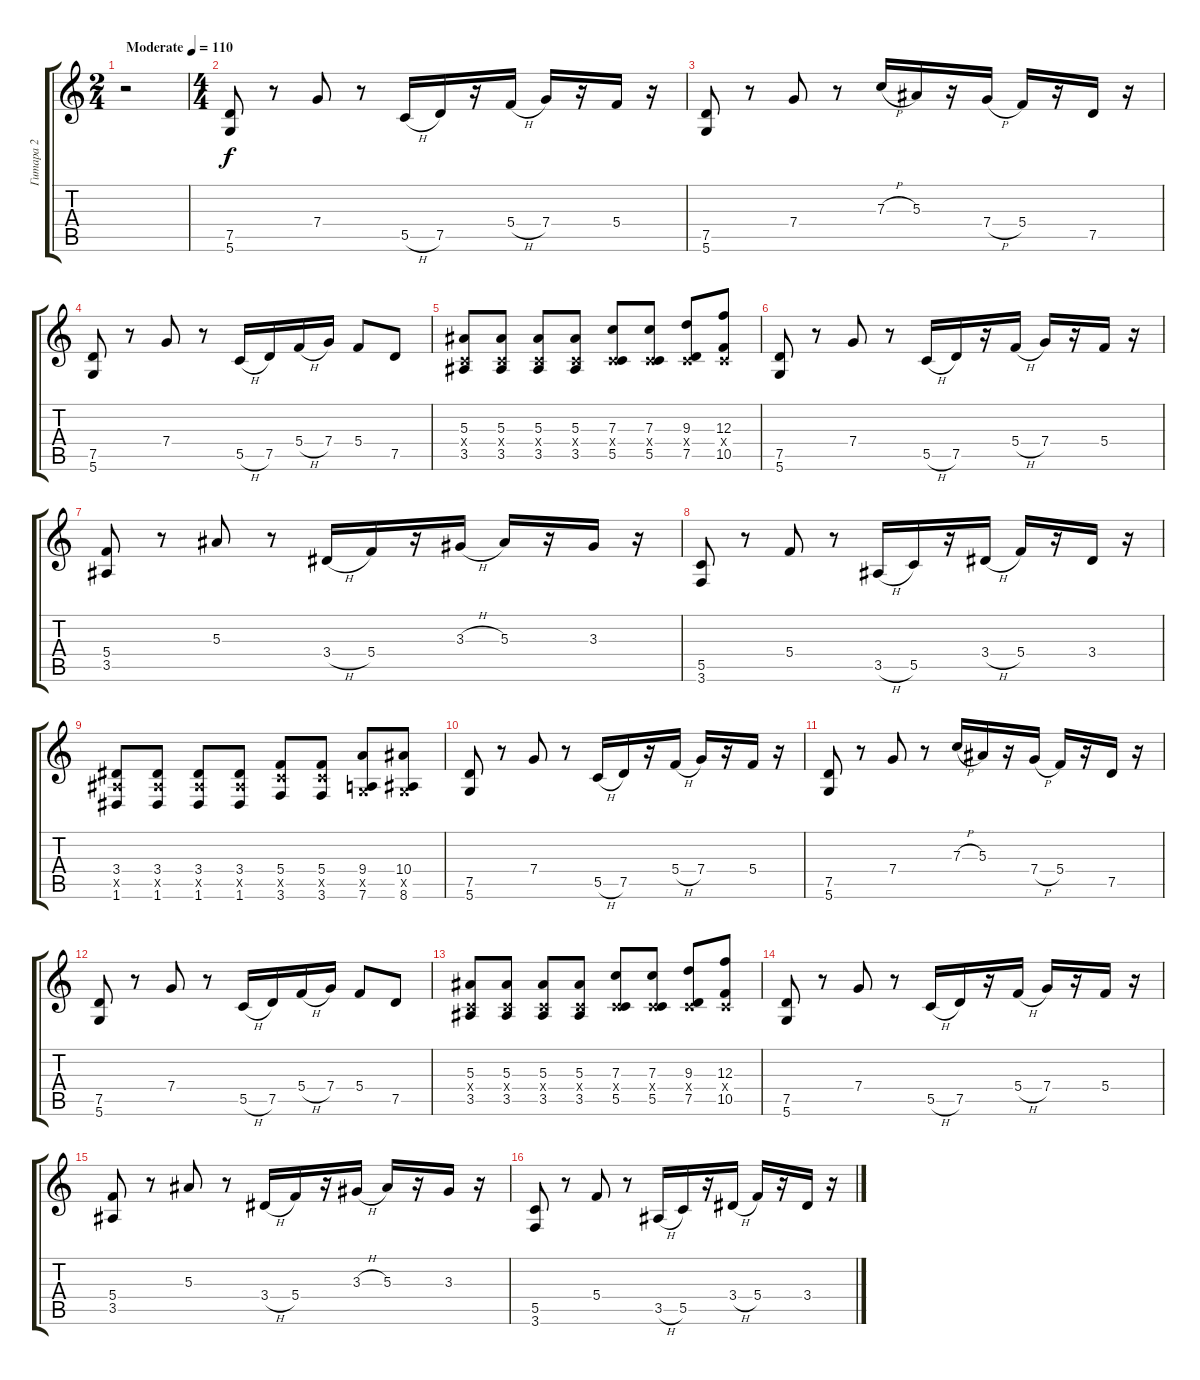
\track ("Гитара 2" "Гитара 2") {instrument overdrivenguitar}
\staff {score tabs}
\tuning (D4 A3 F3 C3 G2 D2) {hide}
\ts (2 4)
\tempo (110 "Moderate")
\clef g2
\ks c
r.2{dy f instrument overdrivenguitar} |
\ts (4 4)
(7.5 5.6).8 r.8 7.4.8 r.8 5.5{h}.16 7.5.16 r.16 5.4{h}.16 7.4.16 r.16 5.4.16 r.16 |
(7.5 5.6).8 r.8 7.4.8 r.8 7.3{h}.16 5.3.16 r.16 7.4{h}.16 5.4.16 r.16 7.5.16 r.16 |
(7.5 5.6).8 r.8 7.4.8 r.8 5.5{h}.16 7.5.16 5.4{h}.16 7.4.16 5.4.8 7.5.8 |
(5.3 0.4{x} 3.5).8 (5.3 0.4{x} 3.5).8 (5.3 0.4{x} 3.5).8 (5.3 0.4{x} 3.5).8 (7.3 0.4{x} 5.5).8 (7.3 0.4{x} 5.5).8 (9.3 0.4{x} 7.5).8 (12.3 0.4{x} 10.5).8 |
(7.5 5.6).8 r.8 7.4.8 r.8 5.5{h}.16 7.5.16 r.16 5.4{h}.16 7.4.16 r.16 5.4.16 r.16 |
(5.4 3.5).8 r.8 5.3.8 r.8 3.4{h}.16 5.4.16 r.16 3.3{h}.16 5.3.16 r.16 3.3.16 r.16 |
(5.5 3.6).8 r.8 5.4.8 r.8 3.5{h}.16 5.5.16 r.16 3.4{h}.16 5.4.16 r.16 3.4.16 r.16 |
(3.4 3.5{x} 1.6).8 (3.4 3.5{x} 1.6).8 (3.4 3.5{x} 1.6).8 (3.4 3.5{x} 1.6).8 (5.4 5.5{x} 3.6).8 (5.4 5.5{x} 3.6).8 (9.4 0.5{x} 7.6).8 (10.4 0.5{x} 8.6).8 |
(7.5 5.6).8 r.8 7.4.8 r.8 5.5{h}.16 7.5.16 r.16 5.4{h}.16 7.4.16 r.16 5.4.16 r.16 |
(7.5 5.6).8 r.8 7.4.8 r.8 7.3{h}.16 5.3.16 r.16 7.4{h}.16 5.4.16 r.16 7.5.16 r.16 |
(7.5 5.6).8 r.8 7.4.8 r.8 5.5{h}.16 7.5.16 5.4{h}.16 7.4.16 5.4.8 7.5.8 |
(5.3 0.4{x} 3.5).8 (5.3 0.4{x} 3.5).8 (5.3 0.4{x} 3.5).8 (5.3 0.4{x} 3.5).8 (7.3 0.4{x} 5.5).8 (7.3 0.4{x} 5.5).8 (9.3 0.4{x} 7.5).8 (12.3 0.4{x} 10.5).8 |
(7.5 5.6).8 r.8 7.4.8 r.8 5.5{h}.16 7.5.16 r.16 5.4{h}.16 7.4.16 r.16 5.4.16 r.16 |
(5.4 3.5).8 r.8 5.3.8 r.8 3.4{h}.16 5.4.16 r.16 3.3{h}.16 5.3.16 r.16 3.3.16 r.16 |
(5.5 3.6).8 r.8 5.4.8 r.8 3.5{h}.16 5.5.16 r.16 3.4{h}.16 5.4.16 r.16 3.4.16 r.16
